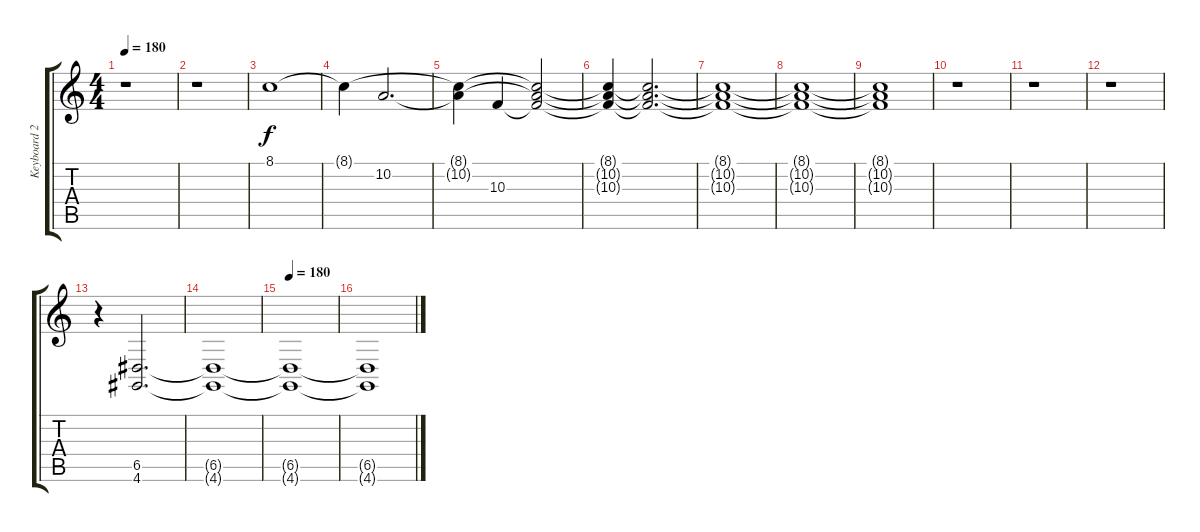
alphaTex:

\track ("Keyboard 2" "Keyboard 2") {instrument synthstrings1}
\staff {score tabs}
\tuning (E4 B3 G3 D3 A2 E2) {hide}
\ts (4 4)
\tempo 180
\tempo 140
\tempo 180
\clef g2
\ks c
r.1{dy f instrument synthstrings1} |
r.1 |
8.1.1 |
8.1{t}.4 10.2.2{d} |
(8.1{t} 10.2{t}).4 10.3.4 (8.1{t} 10.2{t} 10.3{t}).2 |
(8.1{t} 10.2{t} 10.3{t}).4 (8.1{t} 10.2{t} 10.3{t}).2{d} |
(8.1{t} 10.2{t} 10.3{t}).1 |
(8.1{t} 10.2{t} 10.3{t}).1 |
(8.1{t} 10.2{t} 10.3{t}).1 |
r.1 |
r.1 |
r.1 |
r.4 (6.5 4.6).2{d instrument voiceoohs} |
(6.5{t} 4.6{t}).1 |
\tempo 180
(6.5{t} 4.6{t}).1 |
(6.5{t} 4.6{t}).1
